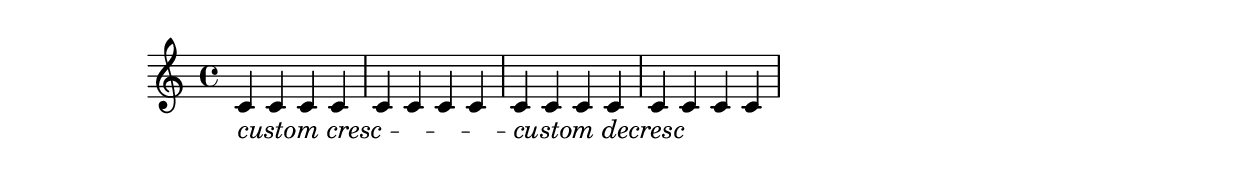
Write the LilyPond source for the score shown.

% Do not edit this file; it is automatically
% generated from Documentation/snippets/new
% This file is in the public domain.
%% Note: this file works from version 2.13.4
\version "2.13.10"

\header {
  lsrtags = "expressive-marks, tweaks-and-overrides"
  texidoc = "Postfix functions for custom crescendo text spanners.  The spanners
should start on the first note of the measure.  One has to use -\mycresc,
otherwise the spanner start will rather be assigned to the next note.
"
  doctitle = "Dynamics custom text spanner postfix"
} % begin verbatim


% Two functions for (de)crescendo spanners where you can explicitly give the
% spanner text.
mycresc = #(define-music-function (parser location mymarkup) (string?)
  (make-music 'CrescendoEvent 'span-direction START
              'span-type 'text 'span-text mymarkup))
mydecresc = #(define-music-function (parser location mymarkup) (string?)
  (make-music 'DecrescendoEvent 'span-direction START
              'span-type 'text 'span-text mymarkup))

\relative c' {
  c4-\mycresc "custom cresc" c4 c4 c4 |
  c4 c4 c4 c4 |
  c4-\mydecresc "custom decresc" c4 c4 c4 |
  c4 c4\! c4 c4
}



